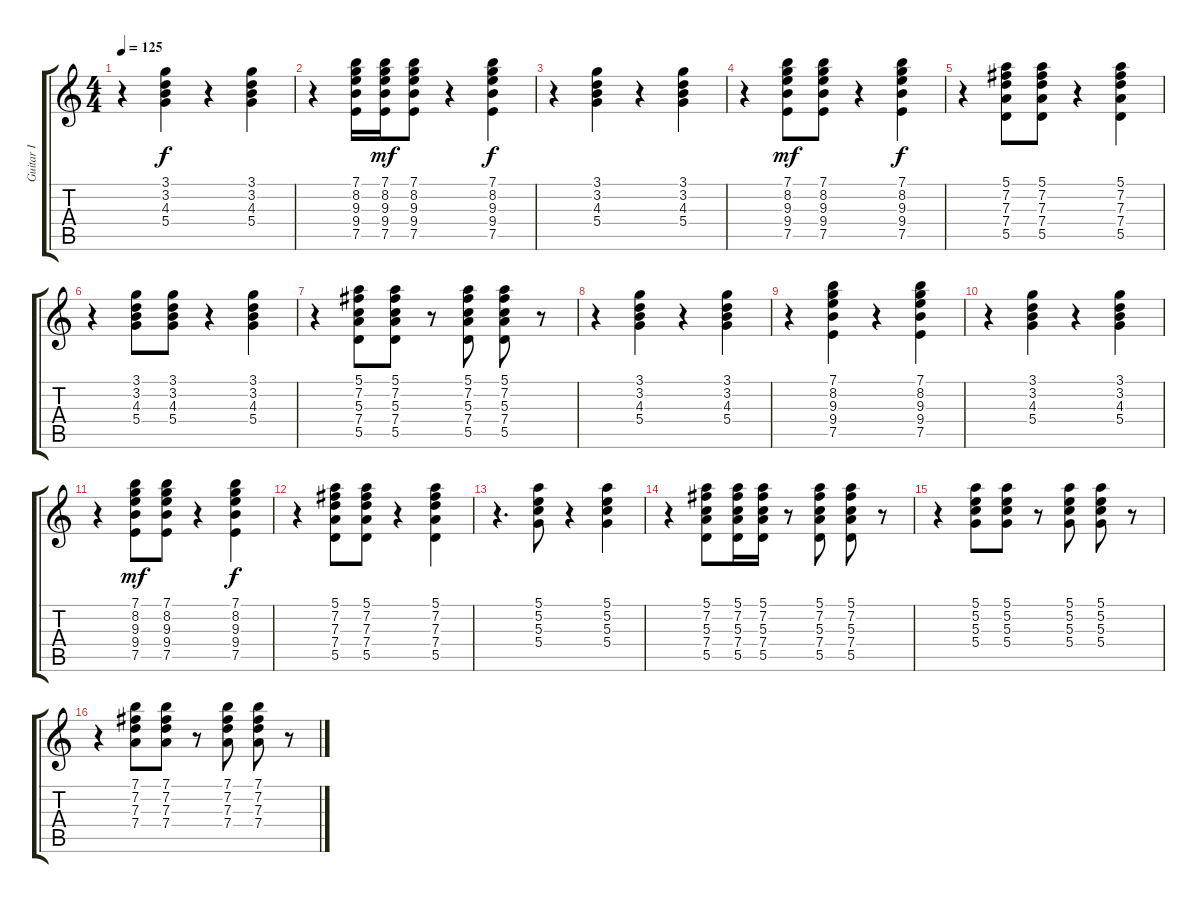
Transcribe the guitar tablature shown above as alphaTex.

\track ("Guitar I" "Guitar I") {instrument electricguitarclean}
\staff {score tabs}
\tuning (E4 B3 G3 D3 A2 E2) {hide}
\ts (4 4)
\tempo 125
\clef g2
\ks c
r.4{dy f instrument electricguitarclean} (3.1 3.2 4.3 5.4).4 r.4 (3.1 3.2 4.3 5.4).4 |
r.4 (7.1 8.2 9.3 9.4 7.5).16 (7.1 8.2 9.3 9.4 7.5).16{dy mf} (7.1 8.2 9.3 9.4 7.5).8 r.4 (7.1 8.2 9.3 9.4 7.5).4{dy f} |
r.4 (3.1 3.2 4.3 5.4).4 r.4 (3.1 3.2 4.3 5.4).4 |
r.4 (7.1 8.2 9.3 9.4 7.5).8{dy mf} (7.1 8.2 9.3 9.4 7.5).8 r.4 (7.1 8.2 9.3 9.4 7.5).4{dy f} |
r.4 (5.1 7.2 7.3 7.4 5.5).8 (5.1 7.2 7.3 7.4 5.5).8 r.4 (5.1 7.2 7.3 7.4 5.5).4 |
r.4 (3.1 3.2 4.3 5.4).8 (3.1 3.2 4.3 5.4).8 r.4 (3.1 3.2 4.3 5.4).4 |
r.4 (5.1 7.2 5.3 7.4 5.5).8 (5.1 7.2 5.3 7.4 5.5).8 r.8 (5.1 7.2 5.3 7.4 5.5).8 (5.1 7.2 5.3 7.4 5.5).8 r.8 |
r.4 (3.1 3.2 4.3 5.4).4 r.4 (3.1 3.2 4.3 5.4).4 |
r.4 (7.1 8.2 9.3 9.4 7.5).4 r.4 (7.1 8.2 9.3 9.4 7.5).4 |
r.4 (3.1 3.2 4.3 5.4).4 r.4 (3.1 3.2 4.3 5.4).4 |
r.4 (7.1 8.2 9.3 9.4 7.5).8{dy mf} (7.1 8.2 9.3 9.4 7.5).8 r.4 (7.1 8.2 9.3 9.4 7.5).4{dy f} |
r.4 (5.1 7.2 7.3 7.4 5.5).8 (5.1 7.2 7.3 7.4 5.5).8 r.4 (5.1 7.2 7.3 7.4 5.5).4 |
r.4{d} (5.1 5.2 5.3 5.4).8 r.4 (5.1 5.2 5.3 5.4).4 |
r.4 (5.1 7.2 5.3 7.4 5.5).8 (5.1 7.2 5.3 7.4 5.5).16 (5.1 7.2 5.3 7.4 5.5).16 r.8 (5.1 7.2 5.3 7.4 5.5).8 (5.1 7.2 5.3 7.4 5.5).8 r.8 |
r.4 (5.1 5.2 5.3 5.4).8 (5.1 5.2 5.3 5.4).8 r.8 (5.1 5.2 5.3 5.4).8 (5.1 5.2 5.3 5.4).8 r.8 |
r.4 (7.1 7.2 7.3 7.4).8 (7.1 7.2 7.3 7.4).8 r.8 (7.1 7.2 7.3 7.4).8 (7.1 7.2 7.3 7.4).8 r.8
